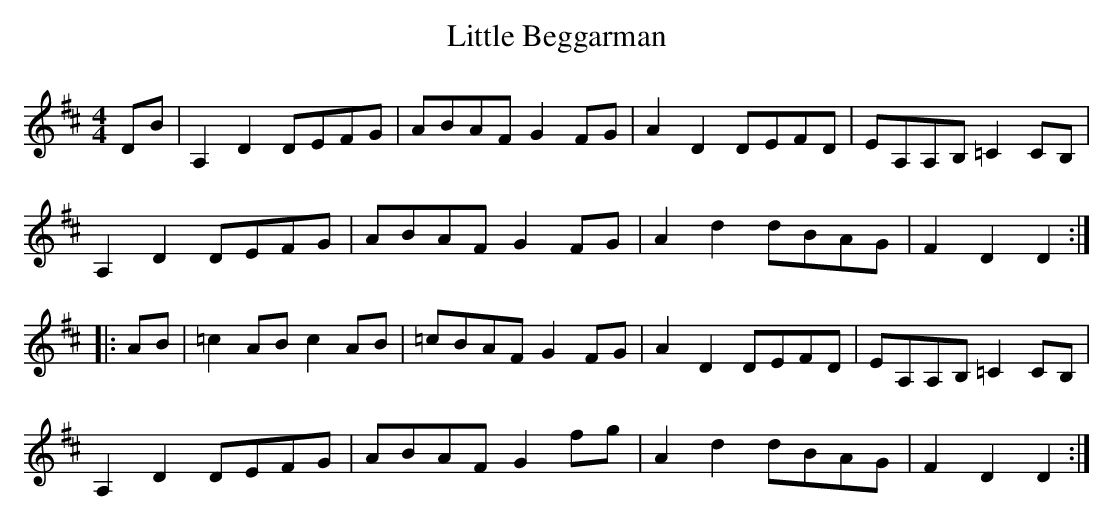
X:1
T:Little Beggarman
M:4/4
K:D
DB | A,2D2 DEFG | ABAF  G2FG | A2D2 DEFD | EA,A,B, =C2CB, |
A,2D2 DEFG | ABAF G2FG | A2d2 dBAG | F2D2 D2 :|
|: AB | =c2AB c2AB | =cBAFG2 FG | A2D2 DEFD | EA,A,B, =C2CB, |
A,2D2 DEFG |ABAF G2fg | A2d2 dBAG |F2D2 D2 :|
